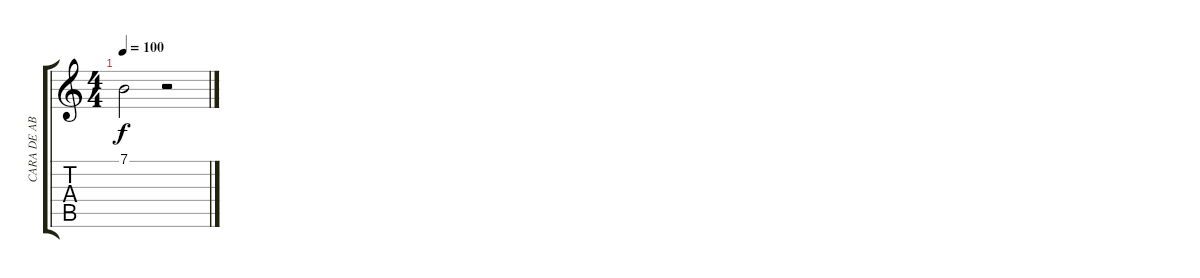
\track ("CARA DE ABA" "CARA DE AB") {instrument musicbox}
\staff {score tabs}
\tuning (E4 B3 G3 D3 A2 E2) {hide}
\ts (4 4)
\tempo 100
\clef g2
\ks c
7.1{t}.2{dy f} r.2
